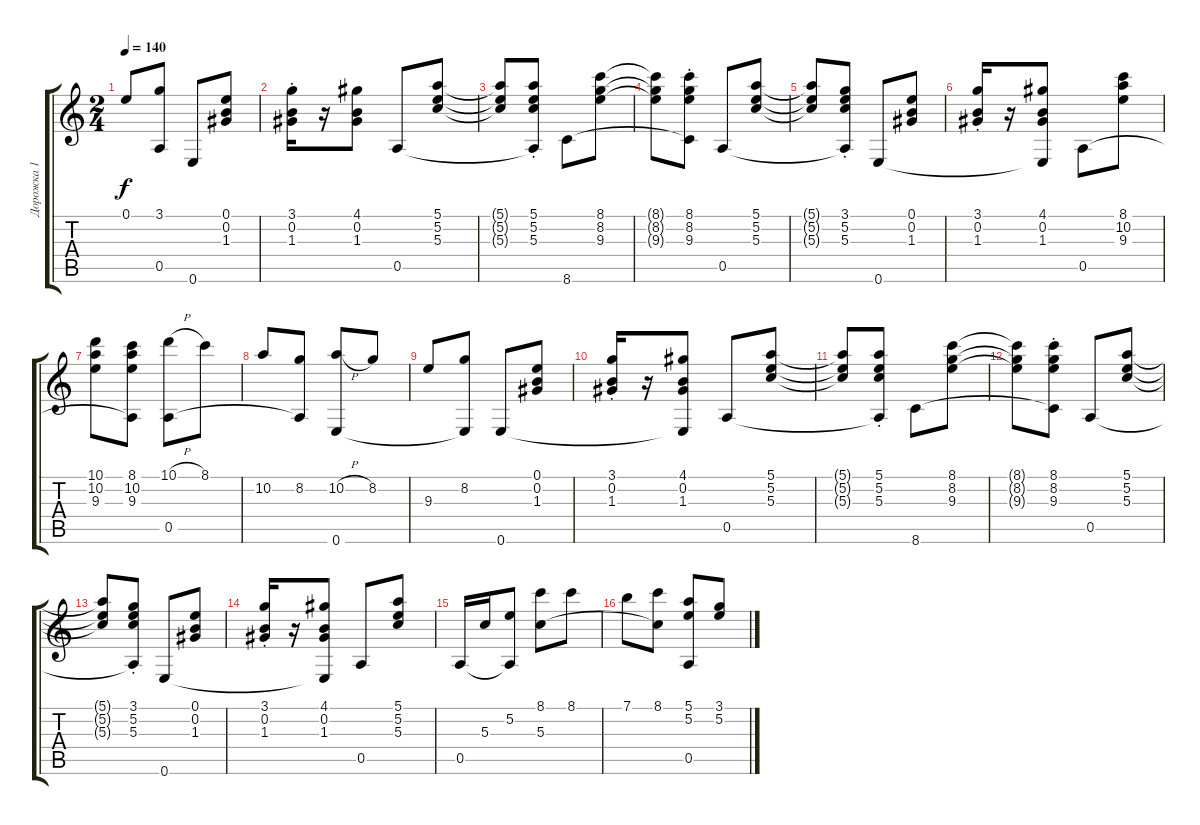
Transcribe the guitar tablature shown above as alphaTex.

\track ("Дорожка 1" "Дорожка 1") {instrument acousticguitarnylon}
\staff {score tabs}
\tuning (E4 B3 G3 D3 A2 E2) {hide}
\ts (2 4)
\tempo 140
\clef g2
\ks aminor
0.1.8{dy f} (3.1 0.5{t}).8 0.6.8 (0.1 0.2 1.3).8 |
(3.1{st} 0.2{st} 1.3{st}).16 r.16 (4.1 0.2 1.3).8 0.5.8 (5.1 5.2 5.3).8 |
(5.1{t} 5.2{t} 5.3{t}).8 (5.1{st} 5.2{st} 5.3{st} 0.5{t}).8 8.6.8 (8.1 8.2 9.3).8 |
(8.1{t} 8.2{t} 9.3{t}).8 (8.1{st} 8.2{st} 9.3{st} 8.6{t}).8 0.5.8 (5.1 5.2 5.3).8 |
(5.1{t} 5.2{t} 5.3{t}).8 (3.1{st} 5.2{st} 5.3{st} 0.5{t}).8 0.6.8 (0.1 0.2 1.3).8 |
(3.1{st} 0.2{st} 1.3{st}).16 r.16 (4.1 0.2 1.3 0.6{t}).8 0.5.8 (8.1 10.2 9.3).8 |
(10.1 10.2 9.3).8 (8.1 10.2 9.3 0.5{t}).8 (10.1{h} 0.5).8 8.1.8 |
10.2.8 (8.2 0.5{t}).8 (10.2{h} 0.6).8 8.2.8 |
9.3.8 (8.2 0.6{t}).8 0.6.8 (0.1 0.2 1.3).8 |
(3.1{st} 0.2{st} 1.3{st}).16 r.16 (4.1 0.2 1.3 0.6{t}).8 0.5.8 (5.1 5.2 5.3).8 |
(5.1{t} 5.2{t} 5.3{t}).8 (5.1{st} 5.2{st} 5.3{st} 0.5{t}).8 8.6.8 (8.1 8.2 9.3).8 |
(8.1{t} 8.2{t} 9.3{t}).8 (8.1{st} 8.2{st} 9.3{st} 8.6{t}).8 0.5.8 (5.1 5.2 5.3).8 |
(5.1{t} 5.2{t} 5.3{t}).8 (3.1{st} 5.2{st} 5.3{st} 0.5{t}).8 0.6.8 (0.1 0.2 1.3).8 |
(3.1{st} 0.2{st} 1.3{st}).16 r.16 (4.1 0.2 1.3 0.6{t}).8 0.5.8 (5.1 5.2 5.3).8 |
0.5.16 5.3.16 (5.2 0.5{t}).8 (8.1 5.3).8 8.1.8 |
7.1.8 (8.1 5.3{t}).8 (5.1 5.2 0.5).8 (3.1 5.2).8
